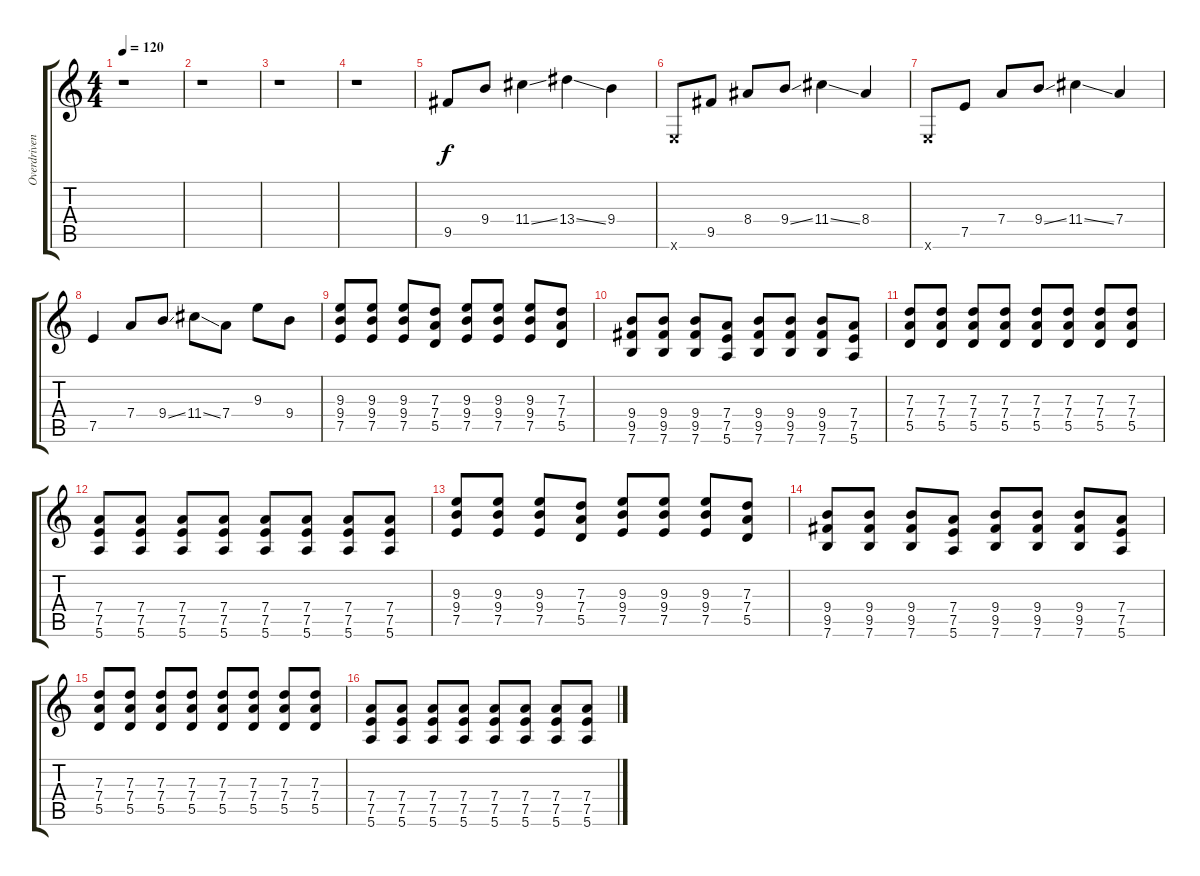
\track ("Overdriven Guitar" "Overdriven") {instrument overdrivenguitar}
\staff {score tabs}
\tuning (E4 B3 G3 D3 A2 E2) {hide}
\ts (4 4)
\tempo 120
\clef g2
\ks c
r.1{dy f} |
r.1 |
r.1 |
r.1 |
9.5.8 9.4.8 11.4{ss}.4 13.4{ss}.4 9.4.4 |
0.6{x}.8 9.5.8 8.4.8 9.4{ss}.8 11.4{ss}.4 8.4.4 |
0.6{x}.8 7.5.8 7.4.8 9.4{ss}.8 11.4{ss}.4 7.4.4 |
7.5.4 7.4.8 9.4{ss}.8 11.4{ss}.8 7.4.8 9.3.8 9.4.8 |
(9.3 9.4 7.5).8 (9.3 9.4 7.5).8 (9.3 9.4 7.5).8 (7.3 7.4 5.5).8 (9.3 9.4 7.5).8 (9.3 9.4 7.5).8 (9.3 9.4 7.5).8 (7.3 7.4 5.5).8 |
(9.4 9.5 7.6).8 (9.4 9.5 7.6).8 (9.4 9.5 7.6).8 (7.4 7.5 5.6).8 (9.4 9.5 7.6).8 (9.4 9.5 7.6).8 (9.4 9.5 7.6).8 (7.4 7.5 5.6).8 |
(7.3 7.4 5.5).8 (7.3 7.4 5.5).8 (7.3 7.4 5.5).8 (7.3 7.4 5.5).8 (7.3 7.4 5.5).8 (7.3 7.4 5.5).8 (7.3 7.4 5.5).8 (7.3 7.4 5.5).8 |
(7.4 7.5 5.6).8 (7.4 7.5 5.6).8 (7.4 7.5 5.6).8 (7.4 7.5 5.6).8 (7.4 7.5 5.6).8 (7.4 7.5 5.6).8 (7.4 7.5 5.6).8 (7.4 7.5 5.6).8 |
(9.3 9.4 7.5).8 (9.3 9.4 7.5).8 (9.3 9.4 7.5).8 (7.3 7.4 5.5).8 (9.3 9.4 7.5).8 (9.3 9.4 7.5).8 (9.3 9.4 7.5).8 (7.3 7.4 5.5).8 |
(9.4 9.5 7.6).8 (9.4 9.5 7.6).8 (9.4 9.5 7.6).8 (7.4 7.5 5.6).8 (9.4 9.5 7.6).8 (9.4 9.5 7.6).8 (9.4 9.5 7.6).8 (7.4 7.5 5.6).8 |
(7.3 7.4 5.5).8 (7.3 7.4 5.5).8 (7.3 7.4 5.5).8 (7.3 7.4 5.5).8 (7.3 7.4 5.5).8 (7.3 7.4 5.5).8 (7.3 7.4 5.5).8 (7.3 7.4 5.5).8 |
(7.4 7.5 5.6).8 (7.4 7.5 5.6).8 (7.4 7.5 5.6).8 (7.4 7.5 5.6).8 (7.4 7.5 5.6).8 (7.4 7.5 5.6).8 (7.4 7.5 5.6).8 (7.4 7.5 5.6).8
